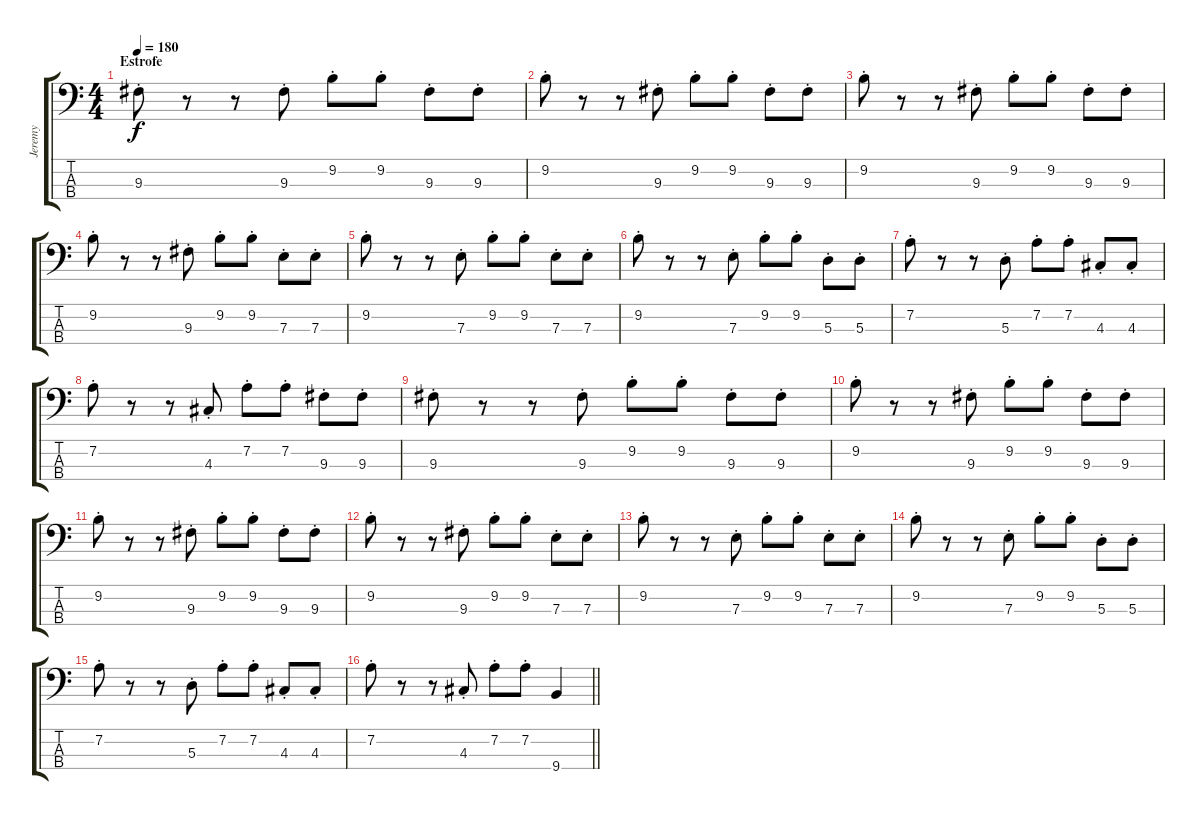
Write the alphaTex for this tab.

\track ("Jeremy" "Jeremy") {instrument electricbassfinger}
\staff {score tabs}
\tuning (G2 D2 A1 D1) {hide}
\ts (4 4)
\section ("" "Estrofe")
\tempo 180
\clef f4
\ks c
9.3{st}.8{dy f} r.8 r.8 9.3{st}.8 9.2{st}.8 9.2{st}.8 9.3{st}.8 9.3{st}.8 |
9.2{st}.8 r.8 r.8 9.3{st}.8 9.2{st}.8 9.2{st}.8 9.3{st}.8 9.3{st}.8 |
9.2{st}.8 r.8 r.8 9.3{st}.8 9.2{st}.8 9.2{st}.8 9.3{st}.8 9.3{st}.8 |
9.2{st}.8 r.8 r.8 9.3{st}.8 9.2{st}.8 9.2{st}.8 7.3{st}.8 7.3{st}.8 |
9.2{st}.8 r.8 r.8 7.3{st}.8 9.2{st}.8 9.2{st}.8 7.3{st}.8 7.3{st}.8 |
9.2{st}.8 r.8 r.8 7.3{st}.8 9.2{st}.8 9.2{st}.8 5.3{st}.8 5.3{st}.8 |
7.2{st}.8 r.8 r.8 5.3{st}.8 7.2{st}.8 7.2{st}.8 4.3{st}.8 4.3{st}.8 |
7.2{st}.8 r.8 r.8 4.3{st}.8 7.2{st}.8 7.2{st}.8 9.3{st}.8 9.3{st}.8 |
9.3{st}.8 r.8 r.8 9.3{st}.8 9.2{st}.8 9.2{st}.8 9.3{st}.8 9.3{st}.8 |
9.2{st}.8 r.8 r.8 9.3{st}.8 9.2{st}.8 9.2{st}.8 9.3{st}.8 9.3{st}.8 |
9.2{st}.8 r.8 r.8 9.3{st}.8 9.2{st}.8 9.2{st}.8 9.3{st}.8 9.3{st}.8 |
9.2{st}.8 r.8 r.8 9.3{st}.8 9.2{st}.8 9.2{st}.8 7.3{st}.8 7.3{st}.8 |
9.2{st}.8 r.8 r.8 7.3{st}.8 9.2{st}.8 9.2{st}.8 7.3{st}.8 7.3{st}.8 |
9.2{st}.8 r.8 r.8 7.3{st}.8 9.2{st}.8 9.2{st}.8 5.3{st}.8 5.3{st}.8 |
7.2{st}.8 r.8 r.8 5.3{st}.8 7.2{st}.8 7.2{st}.8 4.3{st}.8 4.3{st}.8 |
\barLineRight lightlight
7.2{st}.8 r.8 r.8 4.3{st}.8 7.2{st}.8 7.2{st}.8 9.4.4{volume 16 instrument electricbassfinger}
